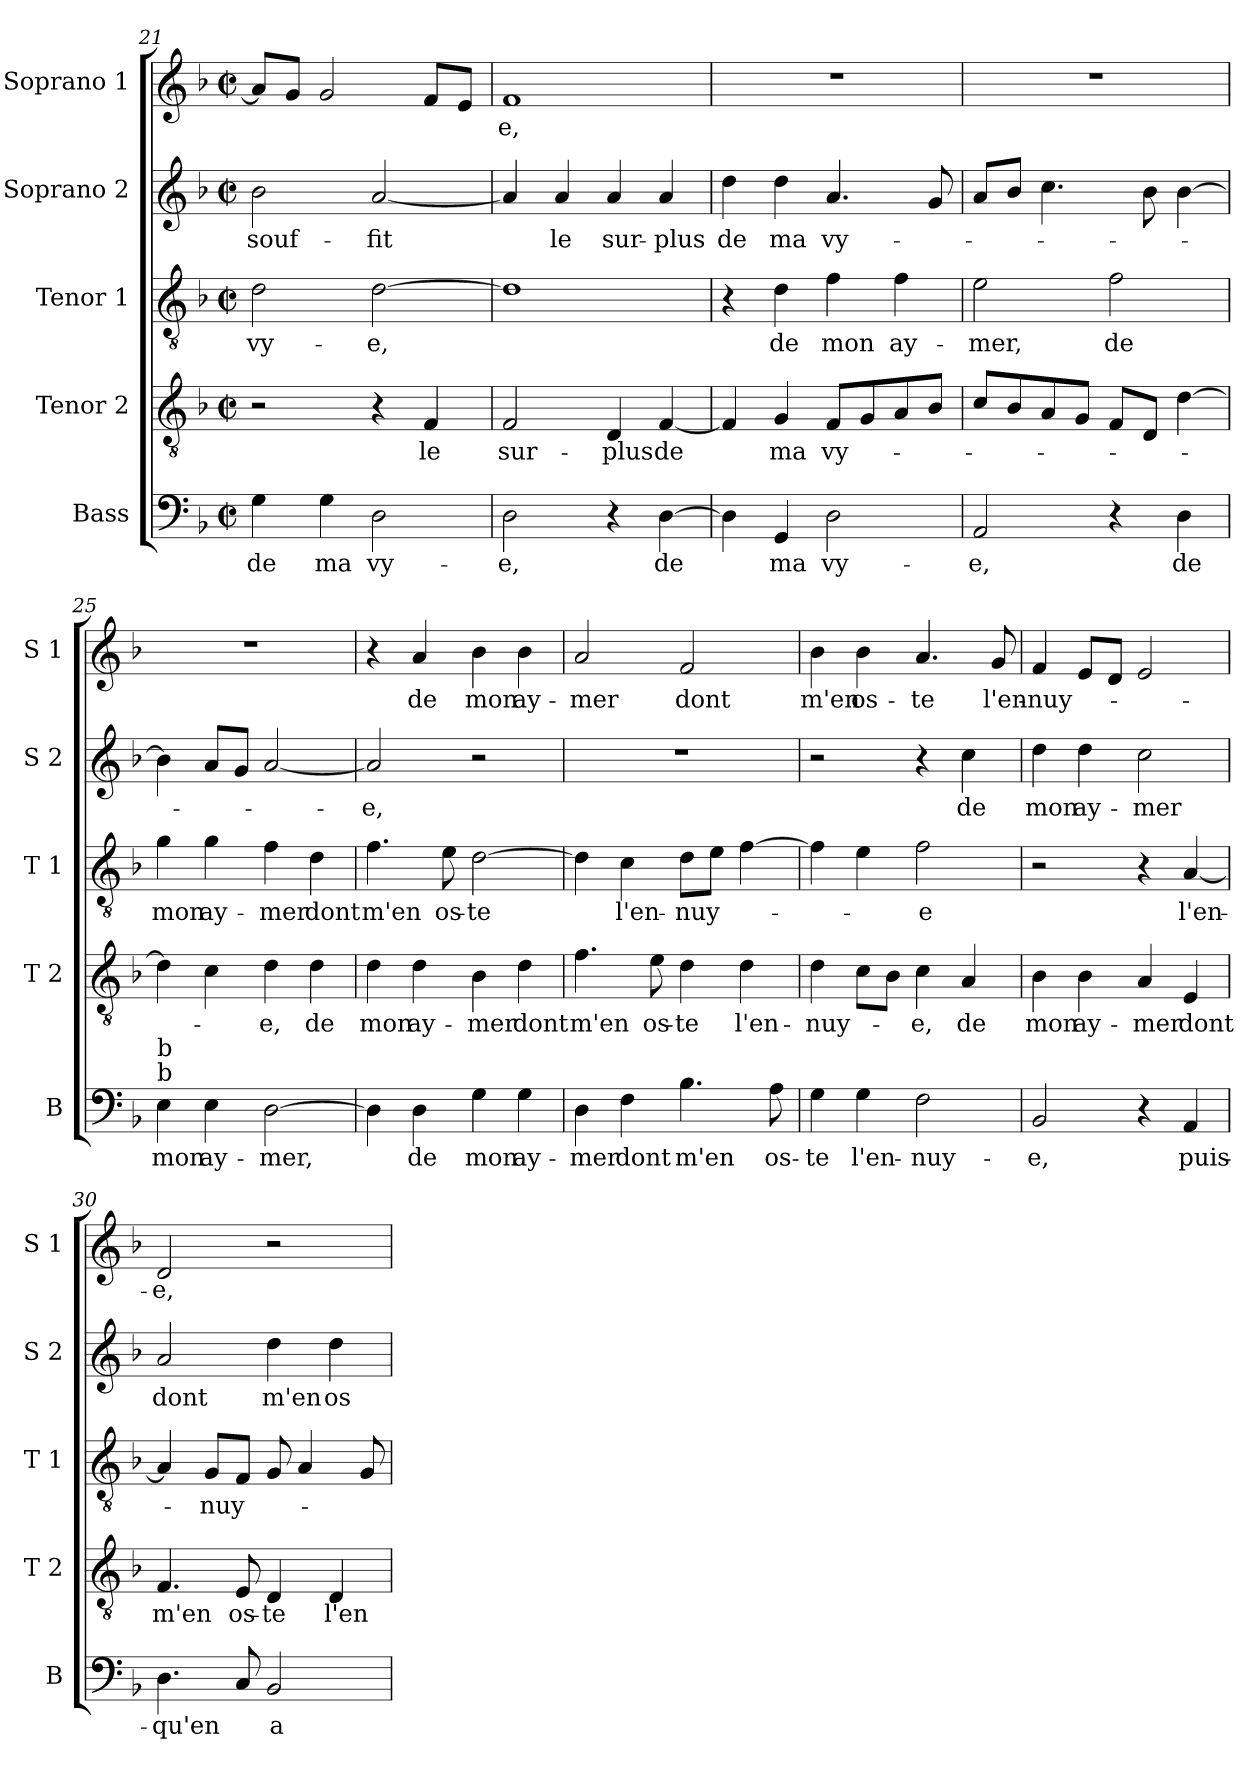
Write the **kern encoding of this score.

**kern	**text	**kern	**text	**kern	**text	**kern	**text	**kern	**text
*part5	*part5	*part4	*part4	*part3	*part3	*part2	*part2	*part1	*part1
*staff5	*staff5	*staff4	*staff4	*staff3	*staff3	*staff2	*staff2	*staff1	*staff1
*I"Bass	*	*I"Tenor 2	*	*I"Tenor 1	*	*I"Soprano 2	*	*I"Soprano 1	*
*I'B	*	*I'T 2	*	*I'T 1	*	*I'S 2	*	*I'S 1	*
!!LO:LB:g=z
*clefF4	*	*clefGv2	*	*clefGv2	*	*clefG2	*	*clefG2	*
*k[b-]	*	*k[b-]	*	*k[b-]	*	*k[b-]	*	*k[b-]	*
*F:	*	*F:	*	*F:	*	*F:	*	*F:	*
*M2/2	*	*M2/2	*	*M2/2	*	*M2/2	*	*M2/2	*
*met(c|)	*	*met(c|)	*	*met(c|)	*	*met(c|)	*	*met(c|)	*
=21	=21	=21	=21	=21	=21	=21	=21	=21	=21
4G\	de	2r	.	2d\	vy-	2b-\	souf-	8a/L]	.
.	.	.	.	.	.	.	.	8g/J	.
4G\	ma	.	.	.	.	.	.	2g/	.
2D\	vy-	4r	.	[2d\	-e,	[2a/	-fit	.	.
.	.	4F/	le	.	.	.	.	8f/L	.
.	.	.	.	.	.	.	.	8e/J	.
=22	=22	=22	=22	=22	=22	=22	=22	=22	=22
2D\	-e,	2F/	sur-	1d]	.	4a/]	.	1f	-e,
.	.	.	.	.	.	4a/	le	.	.
4r	.	4D/	-plus	.	.	4a/	sur-	.	.
[4D\	de	[4F/	de	.	.	4a/	-plus	.	.
=23	=23	=23	=23	=23	=23	=23	=23	=23	=23
4D\]	.	4F/]	.	4r	.	4dd\	de	1r	.
4GG/	ma	4G/	ma	4d\	de	4dd\	ma	.	.
2D\	vy-	8F/L	vy-	4f\	mon	4.a/	vy-	.	.
.	.	8G/	.	.	.	.	.	.	.
.	.	8A/	.	4f\	ay-	.	.	.	.
.	.	8B-/J	.	.	.	8g/	.	.	.
=24	=24	=24	=24	=24	=24	=24	=24	=24	=24
2AA/	-e,	8c/L	.	2e\	-mer,	8a/L	.	1r	.
.	.	8B-/	.	.	.	8b-/J	.	.	.
.	.	8A/	.	.	.	4.cc\	.	.	.
.	.	8G/J	.	.	.	.	.	.	.
4r	.	8F/L	.	2f\	de	.	.	.	.
.	.	8D/J	.	.	.	8b-\	.	.	.
4D\	de	[4d\	.	.	.	[4b-\	.	.	.
=25	=25	=25	=25	=25	=25	=25	=25	=25	=25
!LO:TX:a:t=b	!	!	!	!	!	!	!	!	!
!LO:TX:a:t=b	!	!	!	!	!	!	!	!	!
4E\	mon	4d\]	.	4g\	mon	4b-\]	.	1r	.
4E\	ay-	4c\	.	4g\	ay-	8a/L	.	.	.
.	.	.	.	.	.	8g/J	.	.	.
[2D\	-mer,	4d\	-e,	4f\	-mer	[2a/	.	.	.
.	.	4d\	de	4d\	dont	.	.	.	.
!!LO:PB:g=z
=26	=26	=26	=26	=26	=26	=26	=26	=26	=26
4D\]	.	4d\	mon	4.f\	m'en	2a/]	-e,	4r	.
4D\	de	4d\	ay-	.	.	.	.	4a/	de
.	.	.	.	8e\	os-	.	.	.	.
4G\	mon	4B-\	-mer	[2d\	-te	2r	.	4b-\	mon
4G\	ay-	4d\	dont	.	.	.	.	4b-\	ay-
=27	=27	=27	=27	=27	=27	=27	=27	=27	=27
4D\	-mer	4.f\	m'en	4d\]	.	1r	.	2a/	-mer
4F\	dont	.	.	4c\	l'en-	.	.	.	.
.	.	8e\	os-	.	.	.	.	.	.
4.B-\	m'en	4d\	-te	8d\L	-nuy-	.	.	2f/	dont
.	.	.	.	8e\J	.	.	.	.	.
.	.	4d\	l'en-	[4f\	.	.	.	.	.
8A\	os-	.	.	.	.	.	.	.	.
=28	=28	=28	=28	=28	=28	=28	=28	=28	=28
4G\	-te	4d\	-nuy-	4f\]	.	2r	.	4b-\	m'en
4G\	l'en-	8c\L	.	4e\	.	.	.	4b-\	os-
.	.	8B-\J	.	.	.	.	.	.	.
2F\	-nuy-	4c\	-e,	2f\	-e	4r	.	4.a/	-te
.	.	4A/	de	.	.	4cc\	de	.	.
.	.	.	.	.	.	.	.	8g/	l'en-
=29	=29	=29	=29	=29	=29	=29	=29	=29	=29
2BB-/	-e,	4B-\	mon	2r	.	4dd\	mon	4f/	-nuy-
.	.	4B-\	ay-	.	.	4dd\	ay-	8e/L	.
.	.	.	.	.	.	.	.	8d/J	.
4r	.	4A/	-mer	4r	.	2cc\	-mer	2e/	.
4AA/	puis-	4E/	dont	[4A/	l'en-	.	.	.	.
=30	=30	=30	=30	=30	=30	=30	=30	=30	=30
4.D\	-qu'en	4.F/	m'en	4A/]	.	2a/	dont	2d/	-e,
.	.	.	.	8G/L	-nuy-	.	.	.	.
8C/	.	8E/	os-	8F/J	.	.	.	.	.
2BB-/	a-	4D/	-te	8G/	.	4dd\	m'en	2r	.
.	.	.	.	4A/	.	.	.	.	.
.	.	4D/	l'en-	.	.	4dd\	os-	.	.
.	.	.	.	8G/	.	.	.	.	.
=	=	=	=	=	=	=	=	=	=
*-	*-	*-	*-	*-	*-	*-	*-	*-	*-
